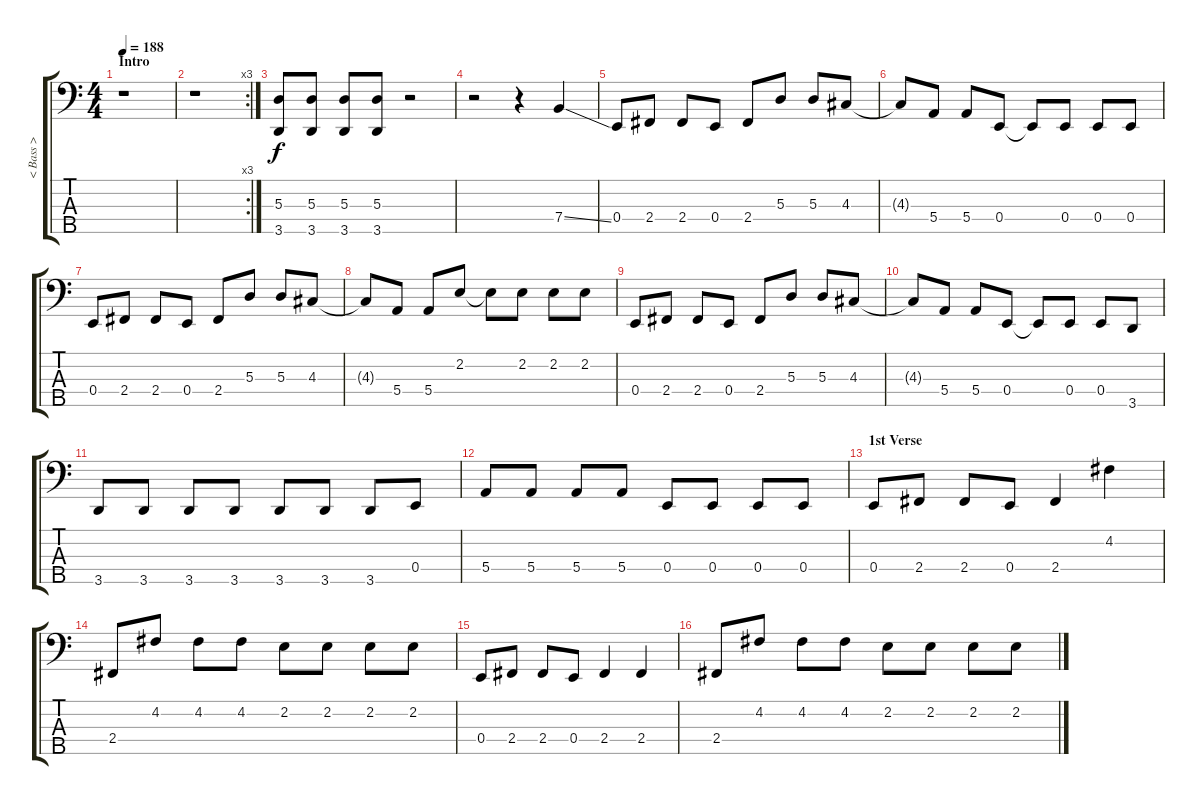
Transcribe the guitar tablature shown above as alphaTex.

\track ("< Bass >" "< Bass >") {instrument electricbassfinger}
\staff {score tabs}
\tuning (G2 D2 A1 E1 B0) {hide}
\ts (4 4)
\section ("" "Intro")
\tempo 188
\clef f4
\ks c
r.1{dy f instrument electricbassfinger} |
\rc 3
r.1 |
(5.3 3.5).8 (5.3 3.5).8 (5.3 3.5).8 (5.3 3.5).8 r.2 |
r.2 r.4 7.4{ss}.4 |
0.4.8 2.4.8 2.4.8 0.4.8 2.4.8 5.3.8 5.3.8 4.3.8 |
4.3{t}.8 5.4.8 5.4.8 0.4.8 0.4{t}.8 0.4.8 0.4.8 0.4.8 |
0.4.8 2.4.8 2.4.8 0.4.8 2.4.8 5.3.8 5.3.8 4.3.8 |
4.3{t}.8 5.4.8 5.4.8 2.2.8 2.2{t}.8 2.2.8 2.2.8 2.2.8 |
0.4.8 2.4.8 2.4.8 0.4.8 2.4.8 5.3.8 5.3.8 4.3.8 |
4.3{t}.8 5.4.8 5.4.8 0.4.8 0.4{t}.8 0.4.8 0.4.8 3.5.8 |
3.5.8 3.5.8 3.5.8 3.5.8 3.5.8 3.5.8 3.5.8 0.4.8 |
5.4.8 5.4.8 5.4.8 5.4.8 0.4.8 0.4.8 0.4.8 0.4.8 |
\section ("" "1st Verse")
0.4.8 2.4.8 2.4.8 0.4.8 2.4.4 4.2.4 |
2.4.8 4.2.8 4.2.8 4.2.8 2.2.8 2.2.8 2.2.8 2.2.8 |
0.4.8 2.4.8 2.4.8 0.4.8 2.4.4 2.4.4 |
2.4.8 4.2.8 4.2.8 4.2.8 2.2.8 2.2.8 2.2.8 2.2.8
